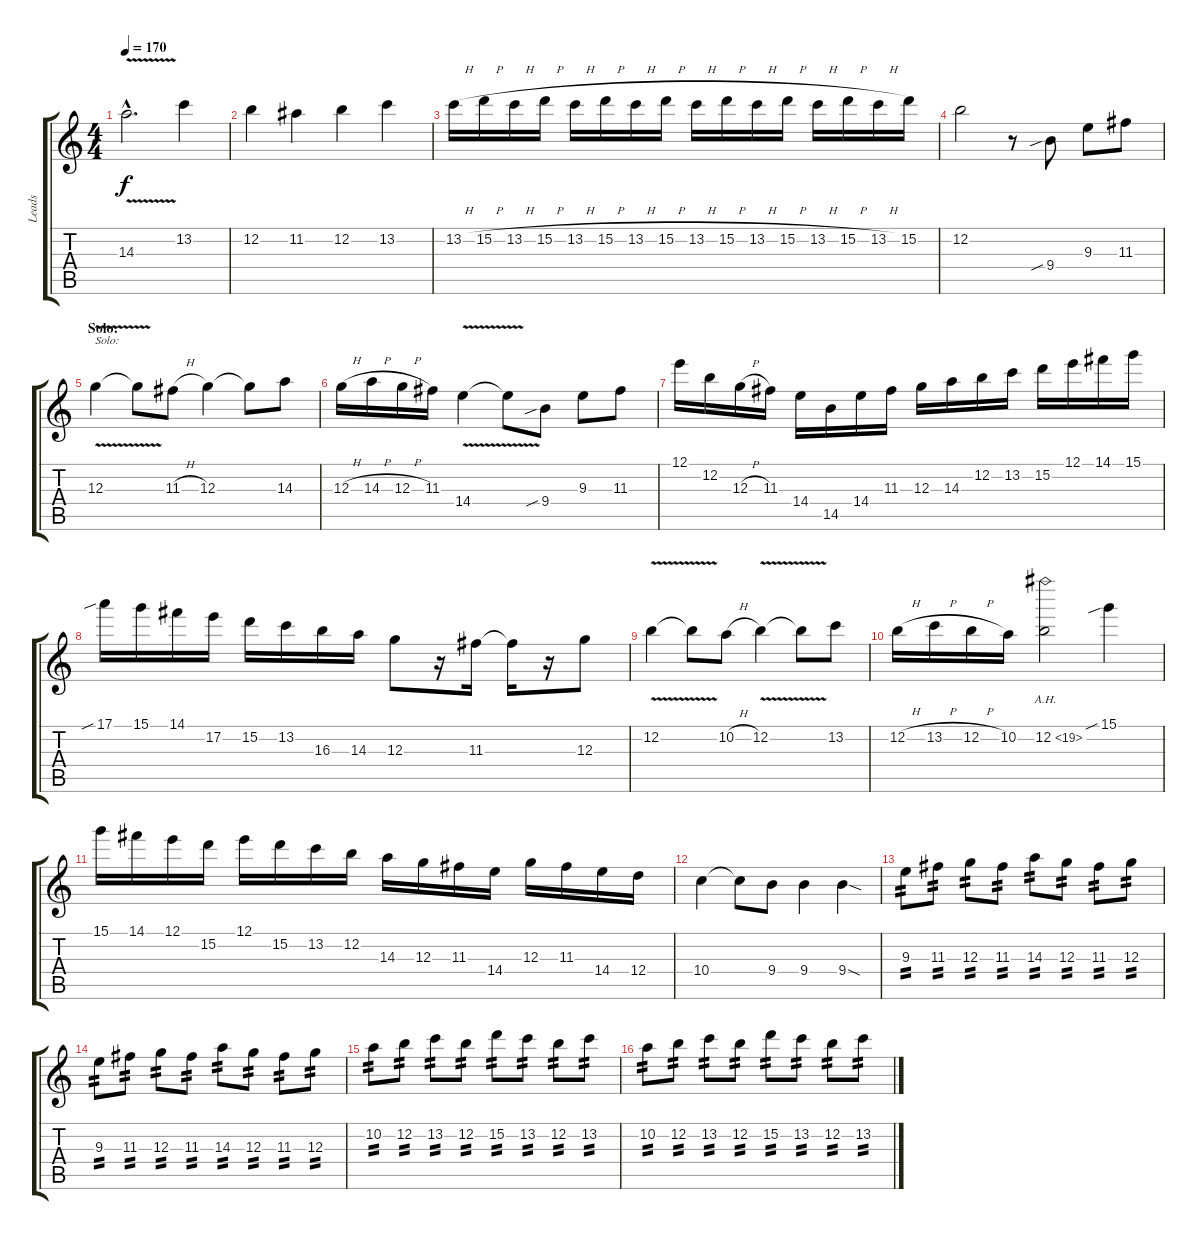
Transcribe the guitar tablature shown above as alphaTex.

\track ("Leads" "Leads") {instrument distortionguitar}
\staff {score tabs}
\tuning (E4 B3 G3 D3 A2 E2) {hide}
\ts (4 4)
\tempo 170
\clef g2
\ks c
14.3{v hac}.2{d dy f} 13.2.4 |
12.2.4 11.2.4 12.2.4 13.2.4 |
13.2{h}.16 15.2{h}.16 13.2{h}.16 15.2{h}.16 13.2{h}.16 15.2{h}.16 13.2{h}.16 15.2{h}.16 13.2{h}.16 15.2{h}.16 13.2{h}.16 15.2{h}.16 13.2{h}.16 15.2{h}.16 13.2{h}.16 15.2.16 |
12.2.2 r.8 9.4{sib}.8 9.3.8 11.3.8 |
\section ("" "Solo:")
12.3{v}.4{txt "Solo:"} 12.3{t}.8 11.3{h}.8 12.3.4 12.3{t}.8 14.3.8 |
12.3{h}.16 14.3{h}.16 12.3{h}.16 11.3.16 14.4{v}.4 14.4{t}.8 9.4{sib}.8 9.3.8 11.3.8 |
12.1.16 12.2.16 12.3{h}.16 11.3.16 14.4.16 14.5.16 14.4.16 11.3.16 12.3.16 14.3.16 12.2.16 13.2.16 15.2.16 12.1.16 14.1.16 15.1.16 |
17.1{sib}.16 15.1.16 14.1.16 17.2.16 15.2.16 13.2.16 16.3.16 14.3.16 12.3.8 r.16 11.3.16 11.3{t}.16 r.16 12.3.8 |
12.2{v}.4 12.2{t}.8 10.2{h}.8 12.2{v}.4 12.2{t}.8 13.2.8 |
12.2{h}.16 13.2{h}.16 12.2{h}.16 10.2.16 12.2{ah 7}.2 15.1{sib}.4 |
15.1.16 14.1.16 12.1.16 15.2.16 12.1.16 15.2.16 13.2.16 12.2.16 14.3.16 12.3.16 11.3.16 14.4.16 12.3.16 11.3.16 14.4.16 12.4.16 |
10.4.4 10.4{t}.8 9.4.8 9.4.4 9.4{sod}.4 |
9.3.8{tp 2} 11.3.8{tp 2} 12.3.8{tp 2} 11.3.8{tp 2} 14.3.8{tp 2} 12.3.8{tp 2} 11.3.8{tp 2} 12.3.8{tp 2} |
9.3.8{tp 2} 11.3.8{tp 2} 12.3.8{tp 2} 11.3.8{tp 2} 14.3.8{tp 2} 12.3.8{tp 2} 11.3.8{tp 2} 12.3.8{tp 2} |
10.2.8{tp 2} 12.2.8{tp 2} 13.2.8{tp 2} 12.2.8{tp 2} 15.2.8{tp 2} 13.2.8{tp 2} 12.2.8{tp 2} 13.2.8{tp 2} |
10.2.8{tp 2} 12.2.8{tp 2} 13.2.8{tp 2} 12.2.8{tp 2} 15.2.8{tp 2} 13.2.8{tp 2} 12.2.8{tp 2} 13.2.8{tp 2}
